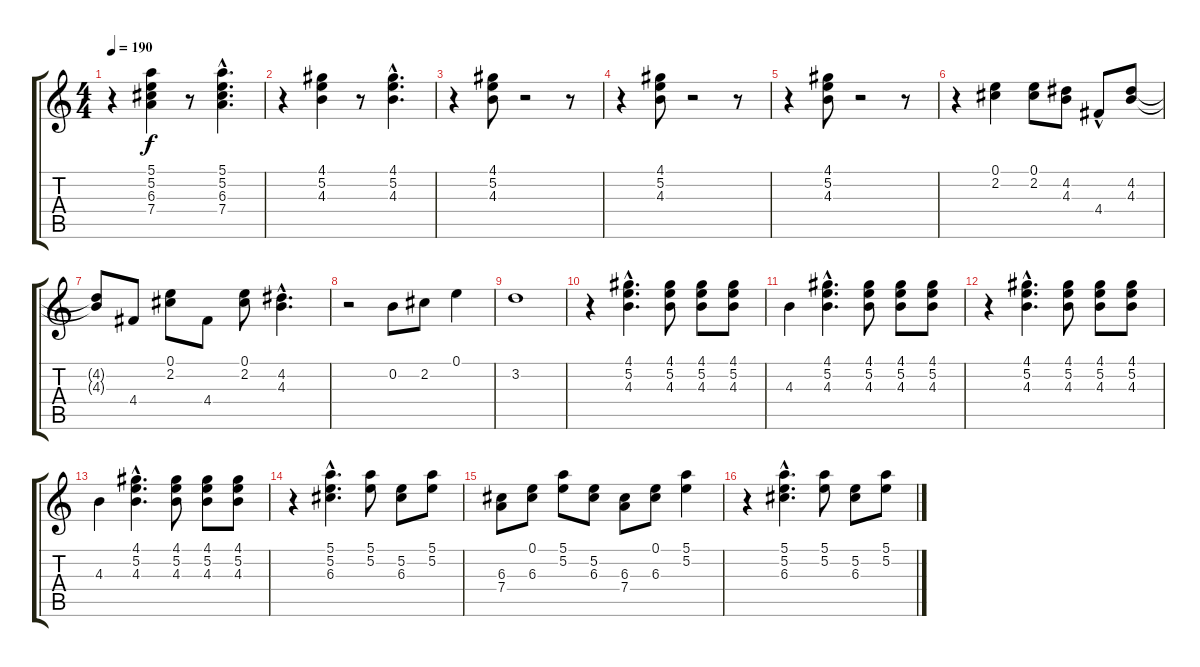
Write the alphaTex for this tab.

\track "" {instrument overdrivenguitar}
\staff {score tabs}
\tuning (E4 B3 G3 D3 A2 E2) {hide}
\ts (4 4)
\tempo 190
\clef g2
\ks c
r.4{dy f} (5.1 5.2 6.3 7.4).4 r.8 (5.1{hac} 5.2{hac} 6.3{hac} 7.4{hac}).4{d} |
r.4 (4.1 5.2 4.3).4 r.8 (4.1{hac} 5.2{hac} 4.3{hac}).4{d} |
r.4 (4.1 5.2 4.3).8 r.2 r.8 |
r.4 (4.1 5.2 4.3).8 r.2 r.8 |
r.4 (4.1 5.2 4.3).8 r.2 r.8 |
r.4 (0.1 2.2).4 (0.1 2.2).8 (4.2 4.3).8 4.4{hac}.8 (4.2 4.3).8 |
(4.2{t} 4.3{t}).8 4.4.8 (0.1 2.2).8 4.4.8 (0.1 2.2).8 (4.2{hac} 4.3{hac}).4{d} |
r.2 0.2.8 2.2.8 0.1.4 |
3.2.1 |
r.4 (4.1{hac} 5.2{hac} 4.3{hac}).4{d} (4.1 5.2 4.3).8 (4.1 5.2 4.3).8 (4.1 5.2 4.3).8 |
4.3.4 (4.1{hac} 5.2{hac} 4.3{hac}).4{d} (4.1 5.2 4.3).8 (4.1 5.2 4.3).8 (4.1 5.2 4.3).8 |
r.4 (4.1{hac} 5.2{hac} 4.3{hac}).4{d} (4.1 5.2 4.3).8 (4.1 5.2 4.3).8 (4.1 5.2 4.3).8 |
4.3.4 (4.1{hac} 5.2{hac} 4.3{hac}).4{d} (4.1 5.2 4.3).8 (4.1 5.2 4.3).8 (4.1 5.2 4.3).8 |
r.4 (5.1{hac} 5.2{hac} 6.3{hac}).4{d} (5.1 5.2).8 (5.2 6.3).8 (5.1 5.2).8 |
(6.3 7.4).8 (0.1 6.3).8 (5.1 5.2).8 (5.2 6.3).8 (6.3 7.4).8 (0.1 6.3).8 (5.1 5.2).4 |
r.4 (5.1{hac} 5.2{hac} 6.3{hac}).4{d} (5.1 5.2).8 (5.2 6.3).8 (5.1 5.2).8
